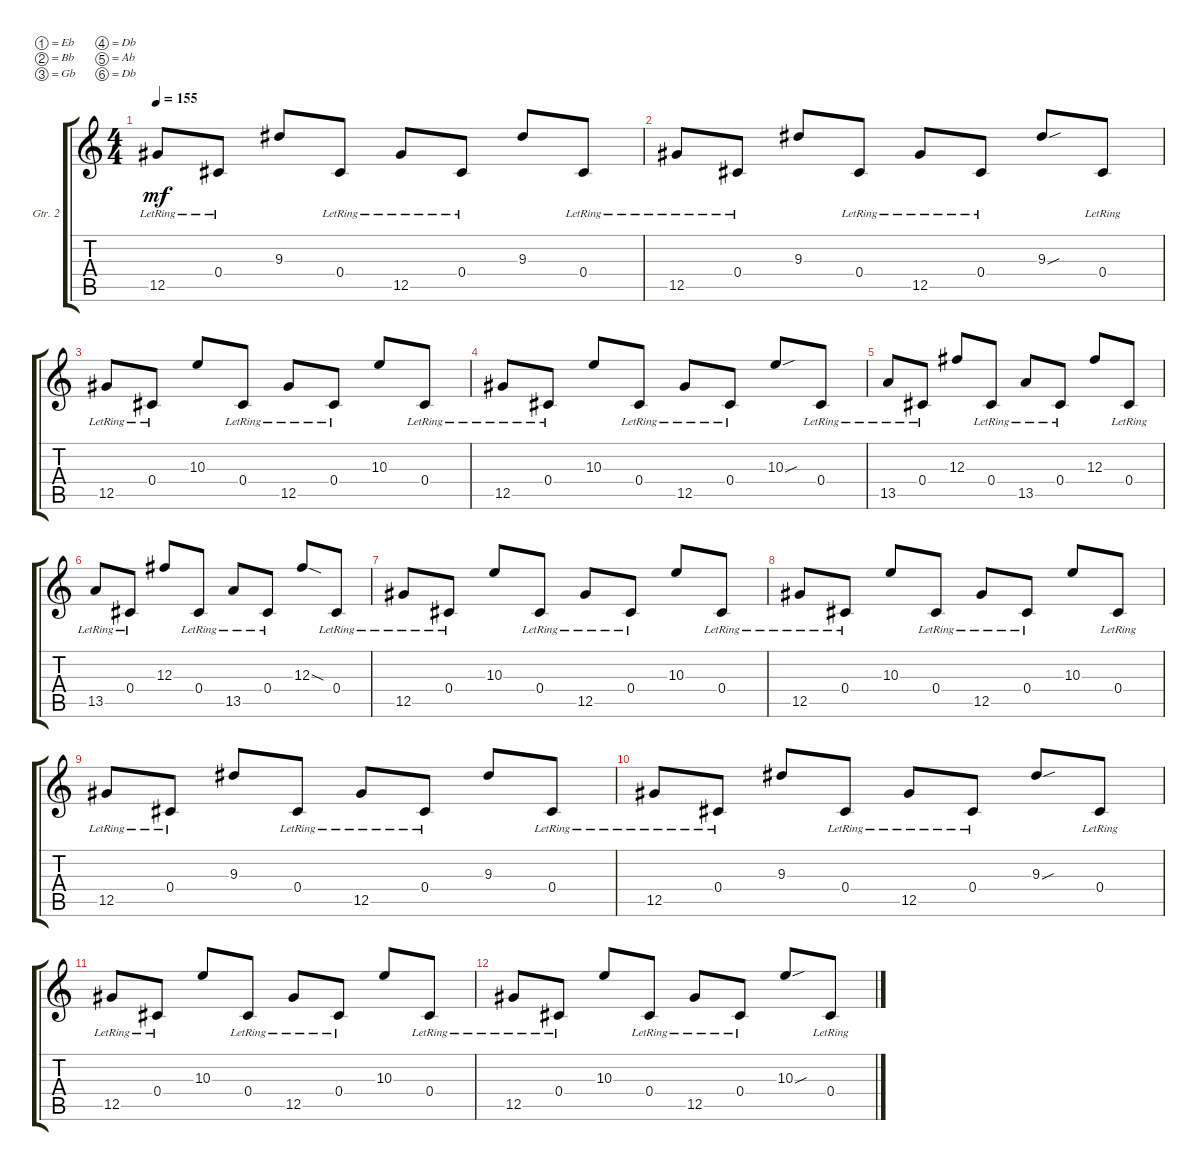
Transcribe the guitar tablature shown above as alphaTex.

\defaultSystemsLayout 4
\bracketExtendMode groupsimilarinstruments
\firstSystemTrackNameOrientation horizontal
\otherSystemsTrackNameOrientation horizontal
\track ("Electric Guitar" "Gtr. 2") {instrument electricguitarclean}
\staff {score tabs}
\tuning (Eb4 Bb3 Gb3 Db3 Ab2 Db2)
\ts (4 4)
\tempo 155
\clef g2
\ks c
12.5{lr}.8{dy mf} 0.4{lr}.8 9.3.8 0.4{lr}.8 12.5{lr}.8 0.4{lr}.8 9.3.8 0.4{lr}.8 |
12.5{lr}.8 0.4{lr}.8 9.3.8 0.4{lr}.8 12.5{lr}.8 0.4{lr}.8 9.3{sou}.8 0.4{lr}.8 |
12.5{lr}.8 0.4{lr}.8 10.3.8 0.4{lr}.8 12.5{lr}.8 0.4{lr}.8 10.3.8 0.4{lr}.8 |
12.5{lr}.8 0.4{lr}.8 10.3.8 0.4{lr}.8 12.5{lr}.8 0.4{lr}.8 10.3{sou}.8 0.4{lr}.8 |
13.5{lr}.8 0.4{lr}.8 12.3.8 0.4{lr}.8 13.5{lr}.8 0.4{lr}.8 12.3.8 0.4{lr}.8 |
13.5{lr}.8 0.4{lr}.8 12.3.8 0.4{lr}.8 13.5{lr}.8 0.4{lr}.8 12.3{sod}.8 0.4{lr}.8 |
12.5{lr}.8 0.4{lr}.8 10.3.8 0.4{lr}.8 12.5{lr}.8 0.4{lr}.8 10.3.8 0.4{lr}.8 |
12.5{lr}.8 0.4{lr}.8 10.3.8 0.4{lr}.8 12.5{lr}.8 0.4{lr}.8 10.3.8 0.4{lr}.8 |
12.5{lr}.8 0.4{lr}.8 9.3.8 0.4{lr}.8 12.5{lr}.8 0.4{lr}.8 9.3.8 0.4{lr}.8 |
12.5{lr}.8 0.4{lr}.8 9.3.8 0.4{lr}.8 12.5{lr}.8 0.4{lr}.8 9.3{sou}.8 0.4{lr}.8 |
12.5{lr}.8 0.4{lr}.8 10.3.8 0.4{lr}.8 12.5{lr}.8 0.4{lr}.8 10.3.8 0.4{lr}.8 |
12.5{lr}.8 0.4{lr}.8 10.3.8 0.4{lr}.8 12.5{lr}.8 0.4{lr}.8 10.3{sou}.8 0.4{lr}.8
